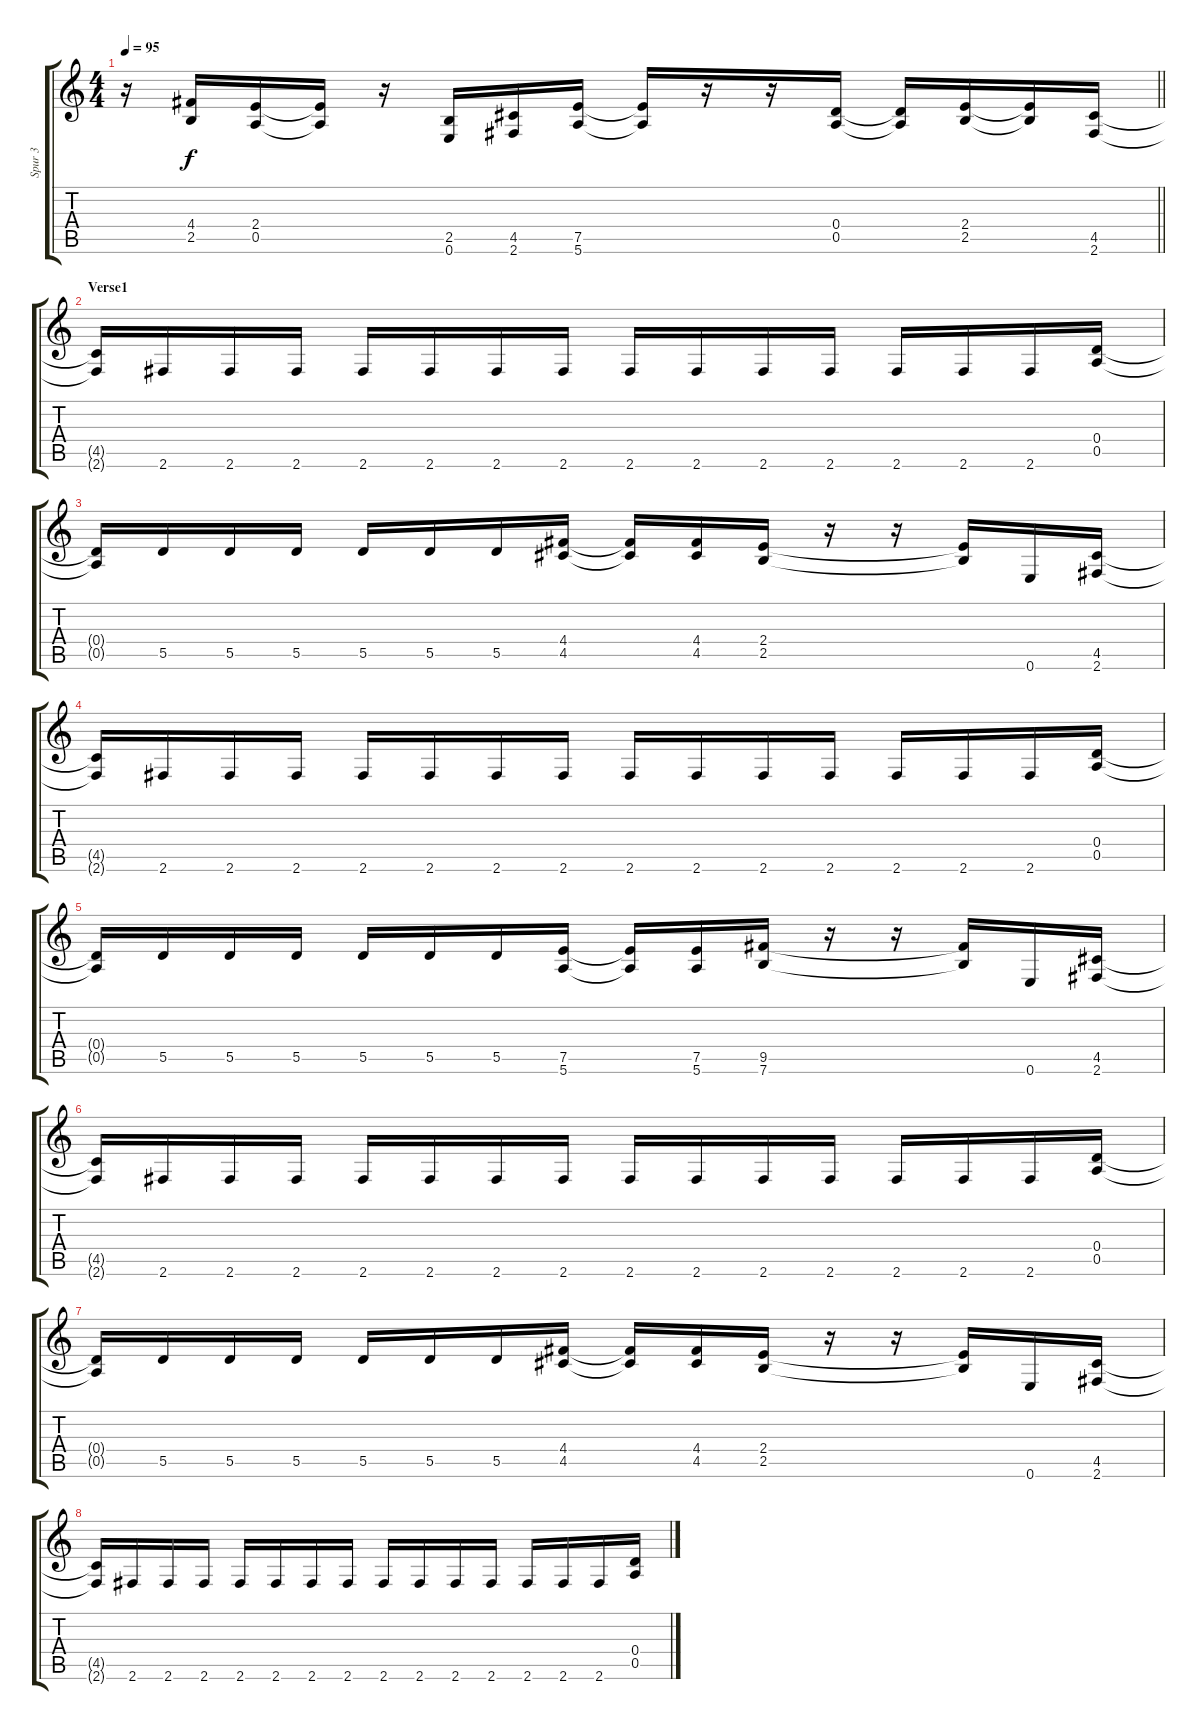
\track ("Spur 3" "Spur 3") {instrument distortionguitar}
\staff {score tabs}
\tuning (E4 B3 G3 D3 A2 E2) {hide}
\ts (4 4)
\tempo 95
\clef g2
\barLineRight lightlight
\ks c
r.16{dy f} (4.4{t} 2.5{t}).16 (2.4 0.5).16 (2.4{t} 0.5{t}).16 r.16 (2.5 0.6).16 (4.5 2.6).16 (7.5 5.6).16 (7.5{t} 5.6{t}).16 r.16 r.16 (0.4 0.5).16 (0.4{t} 0.5{t}).16 (2.4 2.5).16 (2.4{t} 2.5{t}).16 (4.5 2.6).16 |
\section ("" "Verse1")
(4.5{t} 2.6{t}).16 2.6.16 2.6.16 2.6.16 2.6.16 2.6.16 2.6.16 2.6.16 2.6.16 2.6.16 2.6.16 2.6.16 2.6.16 2.6.16 2.6.16 (0.4 0.5).16 |
(0.4{t} 0.5{t}).16 5.5.16 5.5.16 5.5.16 5.5.16 5.5.16 5.5.16 (4.4 4.5).16 (4.4{t} 4.5{t}).16 (4.4 4.5).16 (2.4 2.5).16 r.16 r.16 (2.4{t} 2.5{t}).16 0.6.16 (4.5 2.6).16 |
(4.5{t} 2.6{t}).16 2.6.16 2.6.16 2.6.16 2.6.16 2.6.16 2.6.16 2.6.16 2.6.16 2.6.16 2.6.16 2.6.16 2.6.16 2.6.16 2.6.16 (0.4 0.5).16 |
(0.4{t} 0.5{t}).16 5.5.16 5.5.16 5.5.16 5.5.16 5.5.16 5.5.16 (7.5 5.6).16 (7.5{t} 5.6{t}).16 (7.5 5.6).16 (9.5 7.6).16 r.16 r.16 (9.5{t} 7.6{t}).16 0.6.16 (4.5 2.6).16 |
(4.5{t} 2.6{t}).16 2.6.16 2.6.16 2.6.16 2.6.16 2.6.16 2.6.16 2.6.16 2.6.16 2.6.16 2.6.16 2.6.16 2.6.16 2.6.16 2.6.16 (0.4 0.5).16 |
(0.4{t} 0.5{t}).16 5.5.16 5.5.16 5.5.16 5.5.16 5.5.16 5.5.16 (4.4 4.5).16 (4.4{t} 4.5{t}).16 (4.4 4.5).16 (2.4 2.5).16 r.16 r.16 (2.4{t} 2.5{t}).16 0.6.16 (4.5 2.6).16 |
(4.5{t} 2.6{t}).16 2.6.16 2.6.16 2.6.16 2.6.16 2.6.16 2.6.16 2.6.16 2.6.16 2.6.16 2.6.16 2.6.16 2.6.16 2.6.16 2.6.16 (0.4 0.5).16
